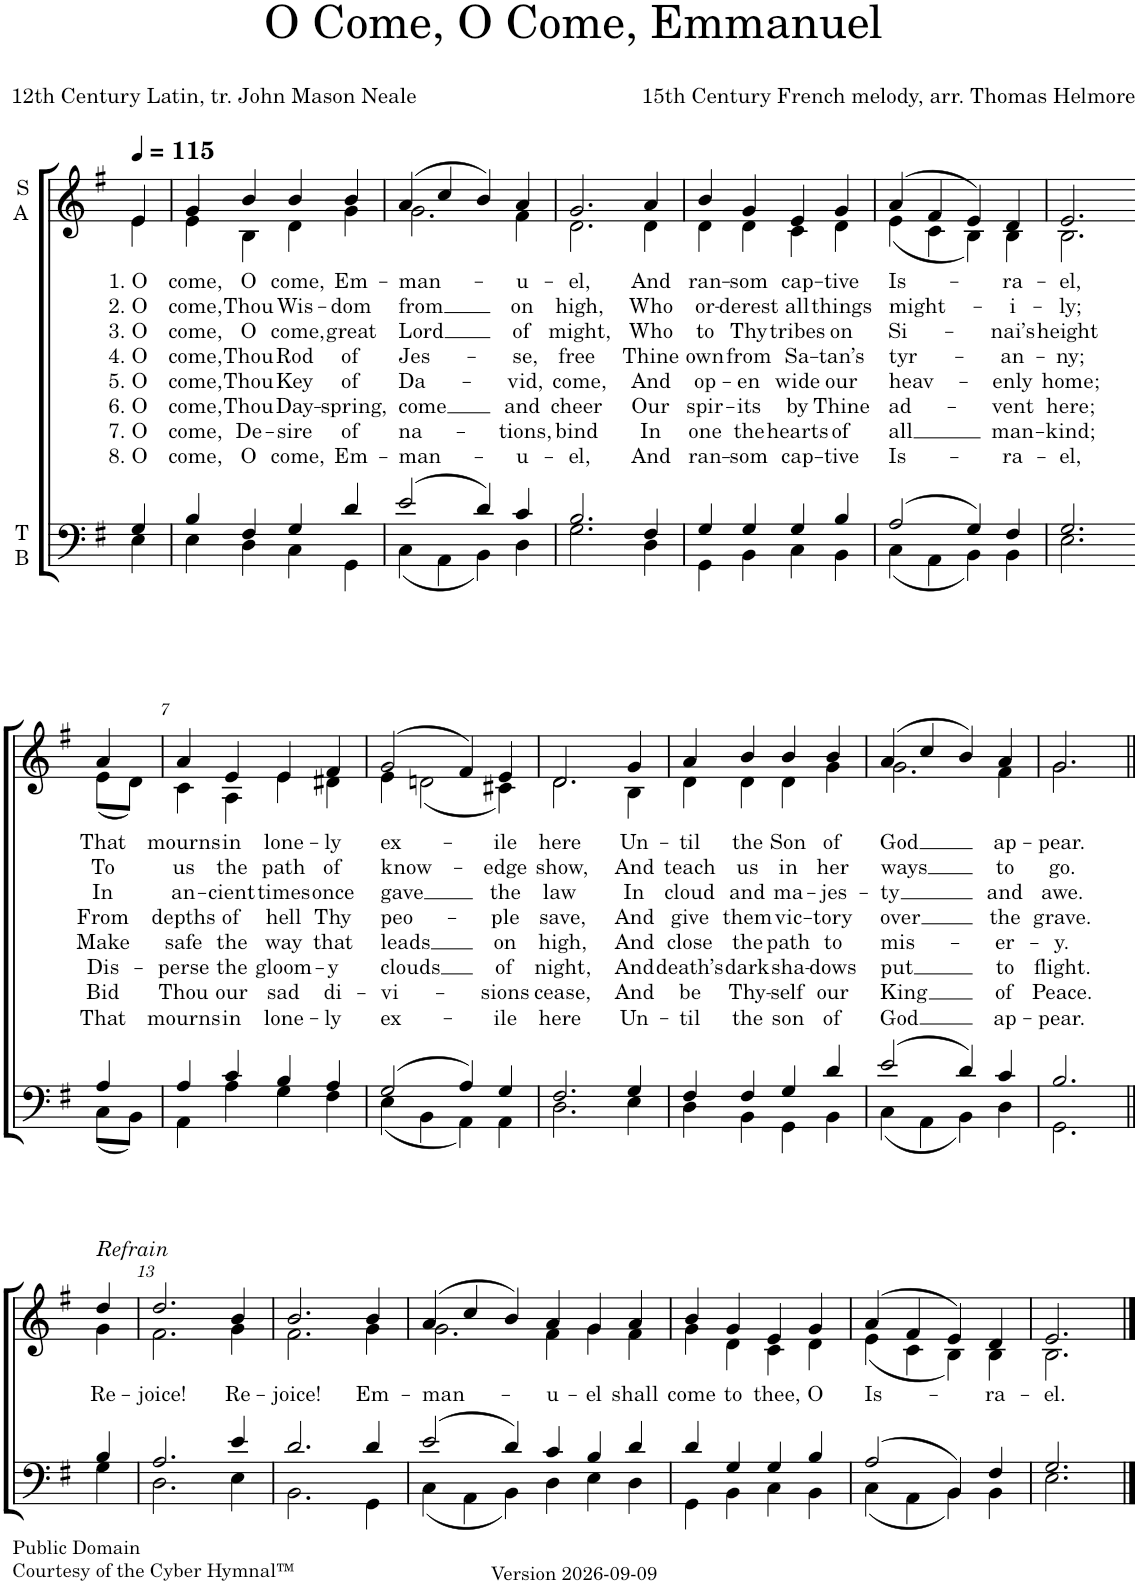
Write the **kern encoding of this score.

**kern	**kern	**text	**text	**text	**text	**text	**text	**text	**text
*part2	*part1	*part1	*part1	*part1	*part1	*part1	*part1	*part1	*part1
*staff2	*staff1	*staff1	*staff1	*staff1	*staff1	*staff1	*staff1	*staff1	*staff1
*I"T B	*I"S A	*	*	*	*	*	*	*	*
*clefF4	*clefG2	*	*	*	*	*	*	*	*
*k[f#]	*k[f#]	*	*	*	*	*	*	*	*
*G:	*G:	*	*	*	*	*	*	*	*
=	=	=	=	=	=	=	=	=	=
*^	*	*	*	*	*	*	*	*	*
!	!	!	!LO:LY:b	!LO:LY:b	!LO:LY:b	!LO:LY:b	!LO:LY:b	!LO:LY:b	!LO:LY:b	!LO:LY:b
*	*	*^	*	*	*	*	*	*	*	*
4G/	4E\	4e/	4e\	1. O	2. O	3. O	4. O	5. O	6. O	7. O	8. O
=1	=1	=1	=1	=1	=1	=1	=1	=1	=1	=1	=1
!	!	!	!	!LO:LY:b	!LO:LY:b	!LO:LY:b	!LO:LY:b	!LO:LY:b	!LO:LY:b	!LO:LY:b	!LO:LY:b
4B/	4E\	4g/	4e\	come,	come,	come,	come,	come,	come,	come,	come,
!	!	!	!	!LO:LY:b	!LO:LY:b	!LO:LY:b	!LO:LY:b	!LO:LY:b	!LO:LY:b	!LO:LY:b	!LO:LY:b
4F#/	4D\	4b/	4B\	O	Thou	O	Thou	Thou	Thou	De-	O
!	!	!	!	!LO:LY:b	!LO:LY:b	!LO:LY:b	!LO:LY:b	!LO:LY:b	!LO:LY:b	!LO:LY:b	!LO:LY:b
4G/	4C\	4b/	4d\	come,	Wis-	come,	Rod	Key	Day-	-sire	come,
!	!	!	!	!LO:LY:b	!LO:LY:b	!LO:LY:b	!LO:LY:b	!LO:LY:b	!LO:LY:b	!LO:LY:b	!LO:LY:b
4d/	4GG\	4b/	4g\	Em-	-dom	great	of	of	-spring,	of	Em-
=2	=2	=2	=2	=2	=2	=2	=2	=2	=2	=2	=2
!	!	!	!	!LO:LY:b	!LO:LY:b	!LO:LY:b	!LO:LY:b	!LO:LY:b	!LO:LY:b	!LO:LY:b	!LO:LY:b
(2e/	(4C\	(4a/	2.g\	-man-	from	Lord	Jes-	Da-	come	na-	-man-
.	4AA\	4cc/	.	.	.	.	.	.	.	.	.
4d/)	4BB\)	4b/)	.	.	.	.	.	.	.	.	.
!	!	!	!	!LO:LY:b	!LO:LY:b	!LO:LY:b	!LO:LY:b	!LO:LY:b	!LO:LY:b	!LO:LY:b	!LO:LY:b
4c/	4D\	4a/	4f#\	-u-	on	of	-se,	-vid,	and	-tions,	-u-
=3	=3	=3	=3	=3	=3	=3	=3	=3	=3	=3	=3
!	!	!	!	!LO:LY:b	!LO:LY:b	!LO:LY:b	!LO:LY:b	!LO:LY:b	!LO:LY:b	!LO:LY:b	!LO:LY:b
2.B/	2.G\	2.g/	2.d\	-el,	high,	might,	free	come,	cheer	bind	-el,
!	!	!	!	!LO:LY:b	!LO:LY:b	!LO:LY:b	!LO:LY:b	!LO:LY:b	!LO:LY:b	!LO:LY:b	!LO:LY:b
4F#/	4D\	4a/	4d\	And	Who	Who	Thine	And	Our	In	And
=4	=4	=4	=4	=4	=4	=4	=4	=4	=4	=4	=4
!	!	!	!	!LO:LY:b	!LO:LY:b	!LO:LY:b	!LO:LY:b	!LO:LY:b	!LO:LY:b	!LO:LY:b	!LO:LY:b
4G/	4GG\	4b/	4d\	ran-	or-	to	own	op-	spir-	one	ran-
!	!	!	!	!LO:LY:b	!LO:LY:b	!LO:LY:b	!LO:LY:b	!LO:LY:b	!LO:LY:b	!LO:LY:b	!LO:LY:b
4G/	4BB\	4g/	4d\	-som	-derest	Thy	from	-en	-its	the	-som
!	!	!	!	!LO:LY:b	!LO:LY:b	!LO:LY:b	!LO:LY:b	!LO:LY:b	!LO:LY:b	!LO:LY:b	!LO:LY:b
4G/	4C\	4e/	4c\	cap-	all	tribes	Sa-	wide	by	hearts	cap-
!	!	!	!	!LO:LY:b	!LO:LY:b	!LO:LY:b	!LO:LY:b	!LO:LY:b	!LO:LY:b	!LO:LY:b	!LO:LY:b
4B/	4BB\	4g/	4d\	-tive	things	on	-tan’s	our	Thine	of	-tive
=5	=5	=5	=5	=5	=5	=5	=5	=5	=5	=5	=5
!	!	!	!	!LO:LY:b	!LO:LY:b	!LO:LY:b	!LO:LY:b	!LO:LY:b	!LO:LY:b	!LO:LY:b	!LO:LY:b
(2A/	(4C\	(4a/	(4e\	Is-	might-	Si-	tyr-	heav-	ad-	all	Is-
.	4AA\	4f#/	4c\	.	.	.	.	.	.	.	.
4G/)	4BB\)	4e/)	4B\)	.	.	.	.	.	.	.	.
!	!	!	!	!LO:LY:b	!LO:LY:b	!LO:LY:b	!LO:LY:b	!LO:LY:b	!LO:LY:b	!LO:LY:b	!LO:LY:b
4F#/	4BB\	4d/	4B\	-ra-	-i-	-nai’s	-an-	-enly	-vent	man-	-ra-
=6	=6	=6	=6	=6	=6	=6	=6	=6	=6	=6	=6
!	!	!	!	!LO:LY:b	!LO:LY:b	!LO:LY:b	!LO:LY:b	!LO:LY:b	!LO:LY:b	!LO:LY:b	!LO:LY:b
2.G/	2.E\	2.e/	2.B\	-el,	-ly;	height	-ny;	home;	here;	-kind;	-el,
!!LO:LB:g=z	!!
=6X1-	=6X1-	=6X1-	=6X1-	=6X1-	=6X1-	=6X1-	=6X1-	=6X1-	=6X1-	=6X1-	=6X1-
!	!	!	!	!LO:LY:b	!LO:LY:b	!LO:LY:b	!LO:LY:b	!LO:LY:b	!LO:LY:b	!LO:LY:b	!LO:LY:b
4A/	(8C\L	4a/	(8e\L	That	To	In	From	Make	Dis-	Bid	That
.	8BB\J)	.	8d\J)	.	.	.	.	.	.	.	.
=7	=7	=7	=7	=7	=7	=7	=7	=7	=7	=7	=7
!	!	!	!	!LO:LY:b	!LO:LY:b	!LO:LY:b	!LO:LY:b	!LO:LY:b	!LO:LY:b	!LO:LY:b	!LO:LY:b
4A/	4AA\	4a/	4c\	mourns	us	an-	depths	safe	-perse	Thou	-mourns
!	!	!	!	!LO:LY:b	!LO:LY:b	!LO:LY:b	!LO:LY:b	!LO:LY:b	!LO:LY:b	!LO:LY:b	!LO:LY:b
4c/	4A\	4e/	4A\	in	the	-cient	of	the	the	our	in
!	!	!	!	!LO:LY:b	!LO:LY:b	!LO:LY:b	!LO:LY:b	!LO:LY:b	!LO:LY:b	!LO:LY:b	!LO:LY:b
4B/	4G\	4e/	4e\	lone-	path	times	hell	way	gloom-	sad	lone-
!	!	!	!	!LO:LY:b	!LO:LY:b	!LO:LY:b	!LO:LY:b	!LO:LY:b	!LO:LY:b	!LO:LY:b	!LO:LY:b
4A/	4F#\	4f#/	4d#X\	-ly	of	once	Thy	that	-y	di-	-ly
=8	=8	=8	=8	=8	=8	=8	=8	=8	=8	=8	=8
!	!	!	!	!LO:LY:b	!LO:LY:b	!LO:LY:b	!LO:LY:b	!LO:LY:b	!LO:LY:b	!LO:LY:b	!LO:LY:b
(2G/	(4E\	(2g/	4e\	ex-	know-	gave	peo-	leads	clouds	-vi-	ex-
.	4BB\	.	(<2dn\	.	.	.	.	.	.	.	.
4A/)	4AA\)	4f#/)	.	.	.	.	.	.	.	.	.
!	!	!	!	!LO:LY:b	!LO:LY:b	!LO:LY:b	!LO:LY:b	!LO:LY:b	!LO:LY:b	!LO:LY:b	!LO:LY:b
4G/	4AA\	4e/	4c#X\)	-ile	-edge	the	-ple	on	of	-sions	-ile
=9	=9	=9	=9	=9	=9	=9	=9	=9	=9	=9	=9
!	!	!	!	!LO:LY:b	!LO:LY:b	!LO:LY:b	!LO:LY:b	!LO:LY:b	!LO:LY:b	!LO:LY:b	!LO:LY:b
2.F#/	2.D\	2.d/	2.d\	here	show,	law	save,	high,	night,	cease,	here
!	!	!	!	!LO:LY:b	!LO:LY:b	!LO:LY:b	!LO:LY:b	!LO:LY:b	!LO:LY:b	!LO:LY:b	!LO:LY:b
4G/	4E\	4g/	4B\	Un-	And	In	And	And	And	And	Un-
=10	=10	=10	=10	=10	=10	=10	=10	=10	=10	=10	=10
!	!	!	!	!LO:LY:b	!LO:LY:b	!LO:LY:b	!LO:LY:b	!LO:LY:b	!LO:LY:b	!LO:LY:b	!LO:LY:b
4F#/	4D\	4a/	4d\	-til	teach	cloud	give	close	death’s	be	-til
!	!	!	!	!LO:LY:b	!LO:LY:b	!LO:LY:b	!LO:LY:b	!LO:LY:b	!LO:LY:b	!LO:LY:b	!LO:LY:b
4F#/	4BB\	4b/	4d\	the	us	and	them	the	dark	Thy-	-the
!	!	!	!	!LO:LY:b	!LO:LY:b	!LO:LY:b	!LO:LY:b	!LO:LY:b	!LO:LY:b	!LO:LY:b	!LO:LY:b
4G/	4GG\	4b/	4d\	Son	in	ma-	vic-	path	sha-	-self	son
!	!	!	!	!LO:LY:b	!LO:LY:b	!LO:LY:b	!LO:LY:b	!LO:LY:b	!LO:LY:b	!LO:LY:b	!LO:LY:b
4d/	4BB\	4b/	4g\	of	her	-jes-	-tory	to	-dows	our	of
=11	=11	=11	=11	=11	=11	=11	=11	=11	=11	=11	=11
!	!	!	!	!LO:LY:b	!LO:LY:b	!LO:LY:b	!LO:LY:b	!LO:LY:b	!LO:LY:b	!LO:LY:b	!LO:LY:b
(2e/	(4C\	(4a/	2.g\	God	ways	-ty	over	mis-	put	King	God
.	4AA\	4cc/	.	.	.	.	.	.	.	.	.
4d/)	4BB\)	4b/)	.	.	.	.	.	.	.	.	.
!	!	!	!	!LO:LY:b	!LO:LY:b	!LO:LY:b	!LO:LY:b	!LO:LY:b	!LO:LY:b	!LO:LY:b	!LO:LY:b
4c/	4D\	4a/	4f#\	ap-	to	and	the	-er-	to	of	ap-
=12	=12	=12	=12	=12	=12	=12	=12	=12	=12	=12	=12
!	!	!	!	!LO:LY:b	!LO:LY:b	!LO:LY:b	!LO:LY:b	!LO:LY:b	!LO:LY:b	!LO:LY:b	!LO:LY:b
2.B/	2.GG\	2.g/	2.g\	-pear.	go.	awe.	grave.	-y.	flight.	Peace.	-pear.
!!LO:LB:g=z	!!
=12X2||	=12X2||	=12X2||	=12X2||	=12X2||	=12X2||	=12X2||	=12X2||	=12X2||	=12X2||	=12X2||	=12X2||
!	!	!LO:TX:a:i:t=Refrain	!	!	!	!	!	!	!	!	!
!	!	!	!	!LO:LY:b	!	!	!	!	!	!	!
4B/	4G\	4dd/	4g\	Re-	.	.	.	.	.	.	.
=13	=13	=13	=13	=13	=13	=13	=13	=13	=13	=13	=13
!	!	!	!	!LO:LY:b	!	!	!	!	!	!	!
2.A/	2.D\	2.dd/	2.f#\	-joice!	.	.	.	.	.	.	.
!	!	!	!	!LO:LY:b	!	!	!	!	!	!	!
4e/	4E\	4b/	4g\	Re-	.	.	.	.	.	.	.
=14	=14	=14	=14	=14	=14	=14	=14	=14	=14	=14	=14
!	!	!	!	!LO:LY:b	!	!	!	!	!	!	!
2.d/	2.BB\	2.b/	2.f#\	-joice!	.	.	.	.	.	.	.
!	!	!	!	!LO:LY:b	!	!	!	!	!	!	!
4d/	4GG\	4b/	4g\	Em-	.	.	.	.	.	.	.
=15	=15	=15	=15	=15	=15	=15	=15	=15	=15	=15	=15
!	!	!	!	!LO:LY:b	!	!	!	!	!	!	!
(2e/	(4C\	(4a/	2.g\	-man-	.	.	.	.	.	.	.
.	4AA\	4cc/	.	.	.	.	.	.	.	.	.
4d/)	4BB\)	4b/)	.	.	.	.	.	.	.	.	.
!	!	!	!	!LO:LY:b	!	!	!	!	!	!	!
4c/	4D\	4a/	4f#\	-u-	.	.	.	.	.	.	.
!	!	!	!	!LO:LY:b	!	!	!	!	!	!	!
4B/	4E\	4g/	4g\	-el	.	.	.	.	.	.	.
!	!	!	!	!LO:LY:b	!	!	!	!	!	!	!
4d/	4D\	4a/	4f#\	shall	.	.	.	.	.	.	.
=16	=16	=16	=16	=16	=16	=16	=16	=16	=16	=16	=16
!	!	!	!	!LO:LY:b	!	!	!	!	!	!	!
4d/	4GG\	4b/	4g\	come	.	.	.	.	.	.	.
!	!	!	!	!LO:LY:b	!	!	!	!	!	!	!
4G/	4BB\	4g/	4d\	to	.	.	.	.	.	.	.
!	!	!	!	!LO:LY:b	!	!	!	!	!	!	!
4G/	4C\	4e/	4c\	thee,	.	.	.	.	.	.	.
!	!	!	!	!LO:LY:b	!	!	!	!	!	!	!
4B/	4BB\	4g/	4d\	O	.	.	.	.	.	.	.
=17	=17	=17	=17	=17	=17	=17	=17	=17	=17	=17	=17
!	!	!	!	!LO:LY:b	!	!	!	!	!	!	!
(2A/	(4C\	(4a/	(4e\	Is-	.	.	.	.	.	.	.
.	4AA\	4f#/	4c\	.	.	.	.	.	.	.	.
4BB/)	4BB\)	4e/)	4B\)	.	.	.	.	.	.	.	.
!	!	!	!	!LO:LY:b	!	!	!	!	!	!	!
4F#/	4BB\	4d/	4B\	-ra-	.	.	.	.	.	.	.
=18	=18	=18	=18	=18	=18	=18	=18	=18	=18	=18	=18
!	!	!	!	!LO:LY:b	!	!	!	!	!	!	!
2.G/	2.E\	2.e/	2.B\	-el.	.	.	.	.	.	.	.
*v	*v	*	*	*	*	*	*	*	*	*	*
*	*v	*v	*	*	*	*	*	*	*	*
==	==	==	==	==	==	==	==	==	==
*-	*-	*-	*-	*-	*-	*-	*-	*-	*-
